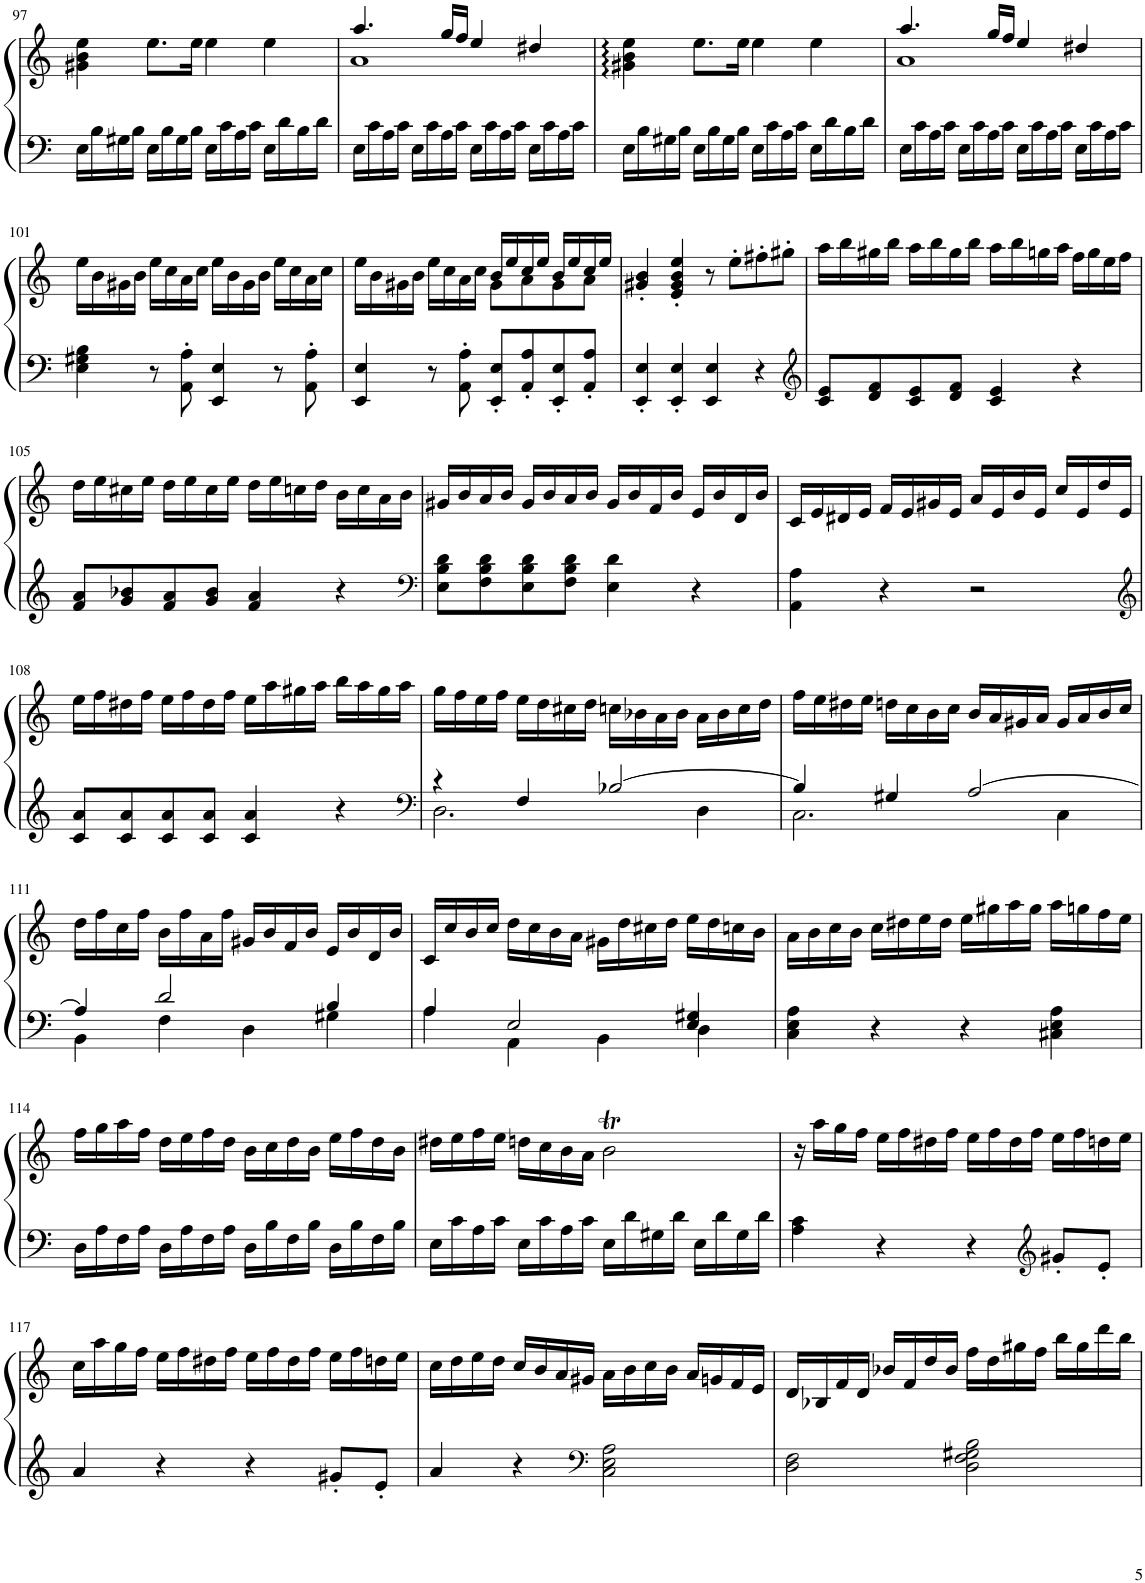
**kern	**kern
*part1	*part1
*staff2	*staff1
*I"Piano	*
*I'Pno.	*
!!LO:PB:g=z
*clefF4	*clefG2
*k[]	*k[]
*M4/4	*M4/4
*met(c)	*met(c)
=97	=97
16E\LL	4g#X\ 4b\ 4ee\
16B\	.
16G#X\	.
16B\JJ	.
16E\LL	8.ee\L
16B\	.
16G#\	.
16B\JJ	16ee\Jk
16E\LL	4ee\
16c\	.
16A\	.
16c\JJ	.
16E\LL	4ee\
16d\	.
16B\	.
16d\JJ	.
=98	=98
*	*^
16E\LL	4.aa/	1a
16c\	.	.
16A\	.	.
16c\JJ	.	.
16E\LL	.	.
16c\	.	.
16A\	16gg/LL	.
16c\JJ	16ff/JJ	.
16E\LL	4ee/	.
16c\	.	.
16A\	.	.
16c\JJ	.	.
16E\LL	4dd#X/	.
16c\	.	.
16A\	.	.
16c\JJ	.	.
*	*v	*v
=99	=99
16E\LL	4g#X\ 4b\ 4ee\
16B\	.
16G#X\	.
16B\JJ	.
16E\LL	8.ee\L
16B\	.
16G#\	.
16B\JJ	16ee\Jk
16E\LL	4ee\
16c\	.
16A\	.
16c\JJ	.
16E\LL	4ee\
16d\	.
16B\	.
16d\JJ	.
=100	=100
*	*^
16E\LL	4.aa/	1a
16c\	.	.
16A\	.	.
16c\JJ	.	.
16E\LL	.	.
16c\	.	.
16A\	16gg/LL	.
16c\JJ	16ff/JJ	.
16E\LL	4ee/	.
16c\	.	.
16A\	.	.
16c\JJ	.	.
16E\LL	4dd#X/	.
16c\	.	.
16A\	.	.
16c\JJ	.	.
*	*v	*v
!!LO:LB:g=z
=101	=101
4E\ 4G#X\ 4B\	16ee\LL
.	16b\
.	16g#X\
.	16b\JJ
8r	16ee\LL
.	16cc\
8AA\' 8A\'	16a\
.	16cc\JJ
4EE/ 4E/	16ee\LL
.	16b\
.	16g#\
.	16b\JJ
8r	16ee\LL
.	16cc\
8AA\' 8A\'	16a\
.	16cc\JJ
=102	=102
*	*^
4EE/ 4E/	16ee\LL	2ryy
.	16b\	.
.	16g#X\	.
.	16b\JJ	.
8r	16ee\LL	.
.	16cc\	.
8AA\' 8A\'	16a\	.
.	16cc\JJ	.
8EE/' 8E/'L	16b/LL	8g#\L
.	16ee/	.
8AA/' 8A/'	16cc/	8a\
.	16ee/JJ	.
8EE/' 8E/'	16b/LL	8g#\
.	16ee/	.
8AA/' 8A/'J	16cc/	8a\J
.	16ee/JJ	.
*	*v	*v
=103	=103
4EE/' 4E/'	4g#X/' 4b/'
4EE/' 4E/'	4e/' 4g#/' 4b/' 4ee/'
4EE/ 4E/	8r
.	8ee'\L
4r	8ff#X'\
.	8gg#X'\J
=104	=104
*clefG2	*
8c/ 8e/L	16aa\LL
.	16bb\
8d/ 8f/	16gg#X\
.	16bb\JJ
8c/ 8e/	16aa\LL
.	16bb\
8d/ 8f/J	16gg#\
.	16bb\JJ
4c/ 4e/	16aa\LL
.	16bb\
.	16ggn\
.	16aa\JJ
4r	16ff\LL
.	16gg\
.	16ee\
.	16ff\JJ
!!LO:LB:g=z
=105	=105
8f/ 8a/L	16dd\LL
.	16ee\
8g/ 8b-X/	16cc#X\
.	16ee\JJ
8f/ 8a/	16dd\LL
.	16ee\
8g/ 8b-/J	16cc#\
.	16ee\JJ
4f/ 4a/	16dd\LL
.	16ee\
.	16ccn\
.	16dd\JJ
4r	16b\LL
.	16cc\
.	16a\
.	16b\JJ
=106	=106
*clefF4	*
8E\ 8B\ 8d\L	16g#X/LL
.	16b/
8F\ 8B\ 8d\	16a/
.	16b/JJ
8E\ 8B\ 8d\	16g#/LL
.	16b/
8F\ 8B\ 8d\J	16a/
.	16b/JJ
4E\ 4d\	16g#/LL
.	16b/
.	16f/
.	16b/JJ
4r	16e/LL
.	16b/
.	16d/
.	16b/JJ
=107	=107
4AA\ 4A\	16c/LL
.	16e/
.	16d#X/
.	16e/JJ
4r	16f/LL
.	16e/
.	16g#X/
.	16e/JJ
2r	16a/LL
.	16e/
.	16b/
.	16e/JJ
.	16cc/LL
.	16e/
.	16dd/
.	16e/JJ
!!LO:LB:g=z
=108	=108
*clefG2	*
8c/ 8a/L	16ee\LL
.	16ff\
8c/ 8a/	16dd#X\
.	16ff\JJ
8c/ 8a/	16ee\LL
.	16ff\
8c/ 8a/J	16dd#\
.	16ff\JJ
4c/ 4a/	16ee\LL
.	16aa\
.	16gg#X\
.	16aa\JJ
4r	16bb\LL
.	16aa\
.	16gg#\
.	16aa\JJ
=109	=109
*clefF4	*
*^	*
4r	2.D\	16gg\LL
.	.	16ff\
.	.	16ee\
.	.	16ff\JJ
4F/	.	16ee\LL
.	.	16dd\
.	.	16cc#X\
.	.	16dd\JJ
[2B-X/	.	16ccn\LL
.	.	16b-X\
.	.	16a\
.	.	16b-\JJ
.	4D\	16a\LL
.	.	16b-\
.	.	16cc\
.	.	16dd\JJ
=110	=110	=110
4B-/]	2.C\	16ff\LL
.	.	16ee\
.	.	16dd#X\
.	.	16ee\JJ
4G#X/	.	16ddn\LL
.	.	16cc\
.	.	16b\
.	.	16cc\JJ
[2A/	.	16b/LL
.	.	16a/
.	.	16g#X/
.	.	16a/JJ
.	4C\	16g#/LL
.	.	16a/
.	.	16b/
.	.	16cc/JJ
!!LO:LB:g=z
=111	=111	=111
4A/]	4BB\	16dd\LL
.	.	16ff\
.	.	16cc\
.	.	16ff\JJ
2d/	4F\	16b\LL
.	.	16ff\
.	.	16a\
.	.	16ff\JJ
.	4D\	16g#X/LL
.	.	16b/
.	.	16f/
.	.	16b/JJ
4B/	4G#X\	16e/LL
.	.	16b/
.	.	16d/
.	.	16b/JJ
=112	=112	=112
4A/	4A\	16c/LL
.	.	16cc/
.	.	16b/
.	.	16cc/JJ
2E/	4AA\	16dd\LL
.	.	16cc\
.	.	16b\
.	.	16a\JJ
.	4BB\	16g#X\LL
.	.	16dd\
.	.	16cc#X\
.	.	16dd\JJ
4E/ 4G#X/	4D\	16ee\LL
.	.	16dd\
.	.	16ccn\
.	.	16b\JJ
*v	*v	*
=113	=113
4C\ 4E\ 4A\	16a\LL
.	16b\
.	16cc\
.	16b\JJ
4r	16cc\LL
.	16dd#X\
.	16ee\
.	16dd#\JJ
4r	16ee\LL
.	16gg#X\
.	16aa\
.	16gg#\JJ
4C#X\ 4E\ 4A\	16aa\LL
.	16ggn\
.	16ff\
.	16ee\JJ
!!LO:LB:g=z
=114	=114
16D\LL	16ff\LL
16A\	16gg\
16F\	16aa\
16A\JJ	16ff\JJ
16D\LL	16dd\LL
16A\	16ee\
16F\	16ff\
16A\JJ	16dd\JJ
16D\LL	16b\LL
16B\	16cc\
16F\	16dd\
16B\JJ	16b\JJ
16D\LL	16ee\LL
16B\	16ff\
16F\	16dd\
16B\JJ	16b\JJ
=115	=115
16E\LL	16dd#X\LL
16c\	16ee\
16A\	16ff\
16c\JJ	16ee\JJ
16E\LL	16ddn\LL
16c\	16cc\
16A\	16b\
16c\JJ	16a\JJ
16E\LL	2bt\
16d\	.
16G#X\	.
16d\JJ	.
16E\LL	.
16d\	.
16G#\	.
16d\JJ	.
=116	=116
4A\ 4c\	16r
.	16aa\LL
.	16gg\
.	16ff\JJ
4r	16ee\LL
.	16ff\
.	16dd#X\
.	16ff\JJ
4r	16ee\LL
.	16ff\
.	16dd#\
.	16ff\JJ
*clefG2	*
8g#X'/L	16ee\LL
.	16ff\
8e'/J	16ddn\
.	16ee\JJ
!!LO:LB:g=z
=117	=117
4a/	16cc\LL
.	16aa\
.	16gg\
.	16ff\JJ
4r	16ee\LL
.	16ff\
.	16dd#X\
.	16ff\JJ
4r	16ee\LL
.	16ff\
.	16dd#\
.	16ff\JJ
8g#X'/L	16ee\LL
.	16ff\
8e'/J	16ddn\
.	16ee\JJ
=118	=118
4a/	16cc\LL
.	16dd\
.	16ee\
.	16dd\JJ
4r	16cc/LL
.	16b/
.	16a/
.	16g#X/JJ
*clefF4	*
2C\ 2E\ 2A\	16a\LL
.	16b\
.	16cc\
.	16b\JJ
.	16a/LL
.	16gn/
.	16f/
.	16e/JJ
=119	=119
2D\ 2F\	16d/LL
.	16B-X/
.	16f/
.	16d/JJ
.	16b-X/LL
.	16f/
.	16dd/
.	16b-/JJ
2D\ 2F\ 2G#X\ 2B\	16ff\LL
.	16dd\
.	16gg#X\
.	16ff\JJ
.	16bb\LL
.	16gg#\
.	16ddd\
.	16bb\JJ
=	=
*-	*-
